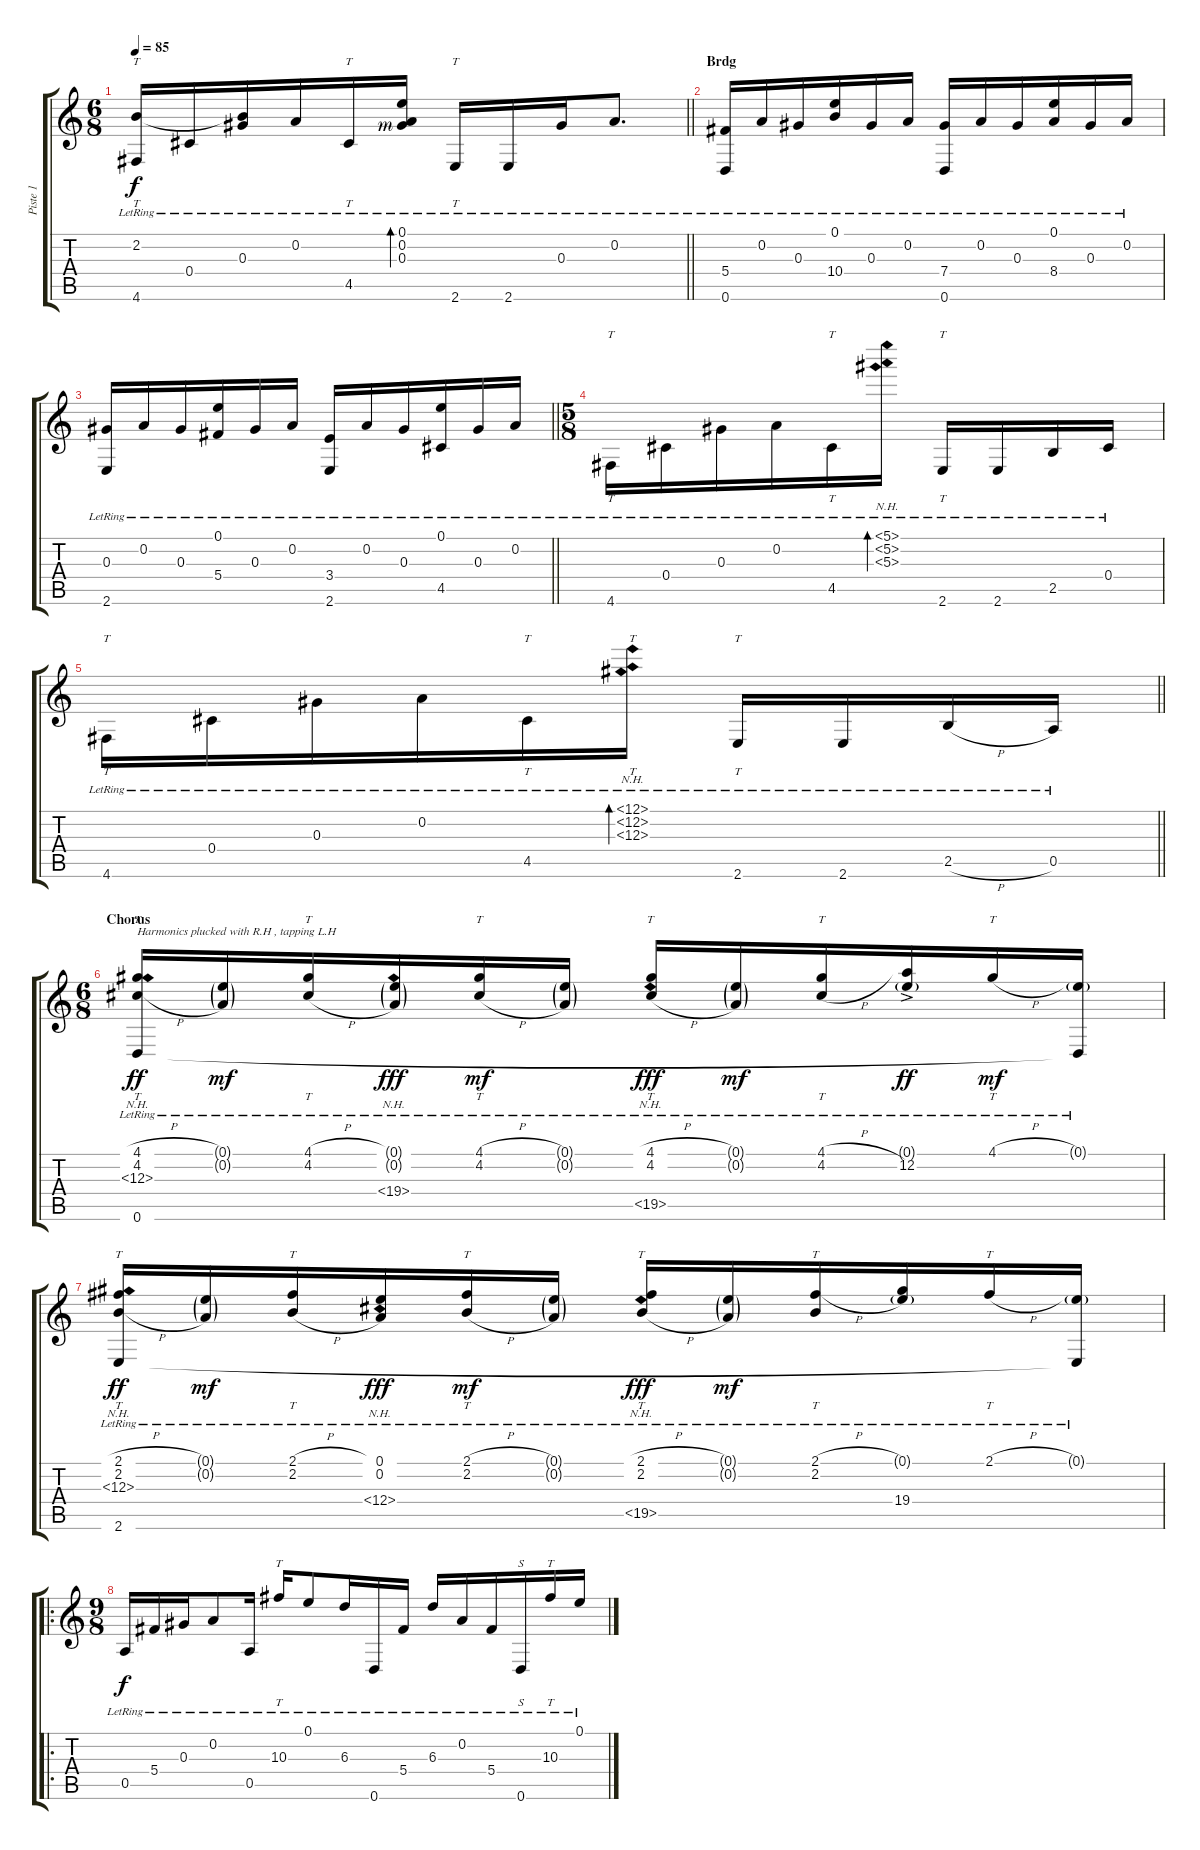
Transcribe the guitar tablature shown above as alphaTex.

\track ("Piste 1" "Piste 1") {instrument acousticguitarsteel}
\staff {score tabs}
\tuning (E4 A3 Ab3 Db3 A2 D2) {hide}
\ts (6 8)
\tempo 85
\clef g2
\barLineRight lightlight
\ks c
(2.2 4.6{lr}).16{tt dy f} 0.4{lr}.16 (2.2{t} 0.3{lr}).16 0.2{lr}.16 4.5{lr}.16{tt} (0.1{lr} 0.2{lr} 0.3{lr rf 3}).16{bd 60} 2.6{lr}.16{tt} 2.6{lr}.16 0.3{lr}.16 0.2{lr}.8{d} |
\section ("" "Brdg")
(5.4{lr} 0.6{lr}).16 0.2{lr}.16 0.3{lr}.16 (0.1{lr} 10.4{lr}).16 0.3{lr}.16 0.2{lr}.16 (7.4{lr} 0.6{lr}).16 0.2{lr}.16 0.3{lr}.16 (0.1{lr} 8.4{lr}).16 0.3{lr}.16 0.2{lr}.16 |
\barLineRight lightlight
(0.3 2.6{lr}).16 0.2{lr}.16 0.3{lr}.16 (0.1{lr} 5.4{lr}).16 0.3{lr}.16 0.2{lr}.16 (3.4{lr} 2.6{lr}).16 0.2{lr}.16 0.3{lr}.16 (0.1{lr} 4.5).16 0.3{lr}.16 0.2{lr}.16 |
\ts (5 8)
4.6{lr}.16{tt} 0.4{lr}.16 0.3{lr}.16 0.2{lr}.16 4.5{lr}.16{tt} (5.1{nh lr} 5.2{nh lr} 5.3{nh lr}).16{bd 60} 2.6{lr}.16{tt} 2.6{lr}.16 2.5{lr}.16 0.4{lr}.16 |
\barLineRight lightlight
4.6{lr}.16{tt} 0.4{lr}.16 0.3{lr}.16 0.2{lr}.16 4.5{lr}.16{tt} (12.1{nh lr} 12.2{nh lr} 12.3{nh lr}).16{tt bd 60} 2.6{lr}.16{tt} 2.6{lr}.16 2.5{h lr}.16 0.5{lr}.16 |
\ts (6 8)
\section ("" "Chorus")
(4.1{h lr} 4.2{h lr} 12.3{nh lr} 0.6{lr}).16{tt txt "Harmonics plucked with R.H , tapping L.H" dy ff} (0.1{g lr} 0.2{g lr}).16{dy mf} (4.1{h lr} 4.2{h lr}).16{tt} (0.1{g lr} 0.2{g lr} 19.4{nh lr}).16{dy fff} (4.1{h lr} 4.2{h lr}).16{tt dy mf} (0.1{g lr} 0.2{g lr}).16 (4.1{h lr} 4.2{h lr} 19.5{nh lr}).16{tt dy fff} (0.1{g lr} 0.2{g lr}).16{dy mf} (4.1{h lr} 4.2{h lr}).16{tt} (0.1{g lr} 12.2{ac lr}).16{dy ff} 4.1{h lr}.16{tt dy mf} (0.1{g lr} 0.6{t}).16 |
(2.1{h lr} 2.2{h lr} 12.3{nh lr} 2.6{lr}).16{tt dy ff} (0.1{g lr} 0.2{g lr}).16{dy mf} (2.1{h lr} 2.2{h lr}).16{tt} (0.1{lr} 0.2{lr} 12.4{nh lr}).16{dy fff} (2.1{h lr} 2.2{h lr}).16{tt dy mf} (0.1{g lr} 0.2{g lr}).16 (2.1{h lr} 2.2{h lr} 19.5{nh lr}).16{tt dy fff} (0.1{g lr} 0.2{g lr}).16{dy mf} (2.1{h lr} 2.2{lr}).16{tt} (0.1{g lr} 19.4).16 2.1{h lr}.16{tt} (0.1{g lr} 2.6{t}).16 |
\ro
\ts (9 8)
0.5{lr}.16{dy f} 5.4{lr}.16 0.3{lr}.16 0.2{lr}.8 0.5{lr}.16 10.3{lr}.16{tt} 0.1{lr}.8 6.3{lr}.16 0.6{lr}.16 5.4{lr}.16 6.3{lr}.16 0.2{lr}.16 5.4{lr}.16 0.6{lr}.16{s} 10.3{lr}.16{tt} 0.1{lr}.16
